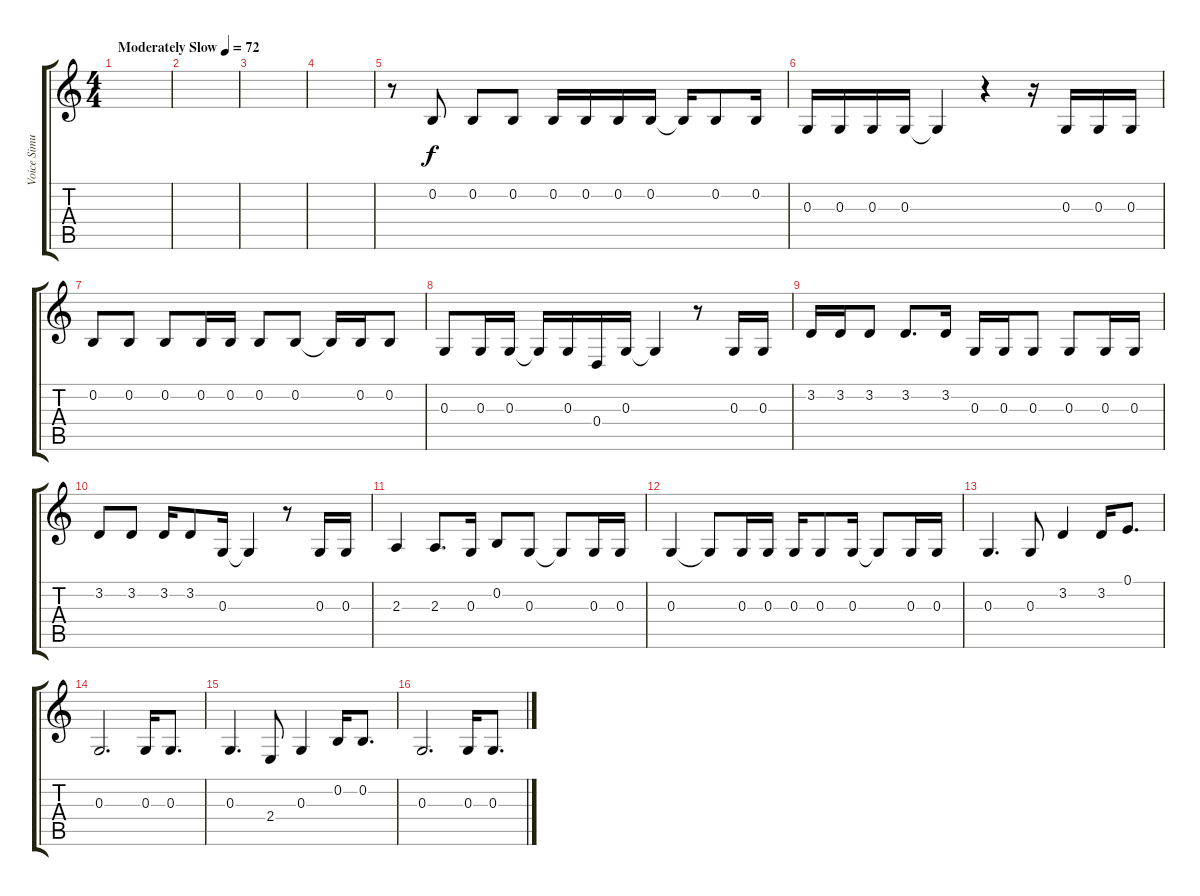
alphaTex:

\track ("Voice Simulation" "Voice Simu") {instrument lead6voice}
\staff {score tabs}
\tuning (E4 B3 G3 D3 A2 E2) {hide}
\ts (4 4)
\tempo (72 "Moderately Slow")
\clef g2
\ks c
|
|
|
|
r.8 0.2.8 0.2.8 0.2.8 0.2.16 0.2.16 0.2.16 0.2.16 0.2{t}.16 0.2.8 0.2.16 |
0.3.16 0.3.16 0.3.16 0.3.16 0.3{t}.4 r.4 r.16 0.3.16 0.3.16 0.3.16 |
0.2.8 0.2.8 0.2.8 0.2.16 0.2.16 0.2.8 0.2.8 0.2{t}.16 0.2.16 0.2.8 |
0.3.8 0.3.16 0.3.16 0.3{t}.16 0.3.16 0.4.16 0.3.16 0.3{t}.4 r.8 0.3.16 0.3.16 |
3.2.16 3.2.16 3.2.8 3.2.8{d} 3.2.16 0.3.16 0.3.16 0.3.8 0.3.8 0.3.16 0.3.16 |
3.2.8 3.2.8 3.2.16 3.2.8 0.3.16 0.3{t}.4 r.8 0.3.16 0.3.16 |
2.3.4 2.3.8{d} 0.3.16 0.2.8 0.3.8 0.3{t}.8 0.3.16 0.3.16 |
0.3.4 0.3{t}.8 0.3.16 0.3.16 0.3.16 0.3.8 0.3.16 0.3{t}.8 0.3.16 0.3.16 |
0.3.4{d} 0.3.8 3.2.4 3.2.16 0.1.8{d} |
0.3.2{d} 0.3.16 0.3.8{d} |
0.3.4{d} 2.4.8 0.3.4 0.2.16 0.2.8{d} |
0.3.2{d} 0.3.16 0.3.8{d}
